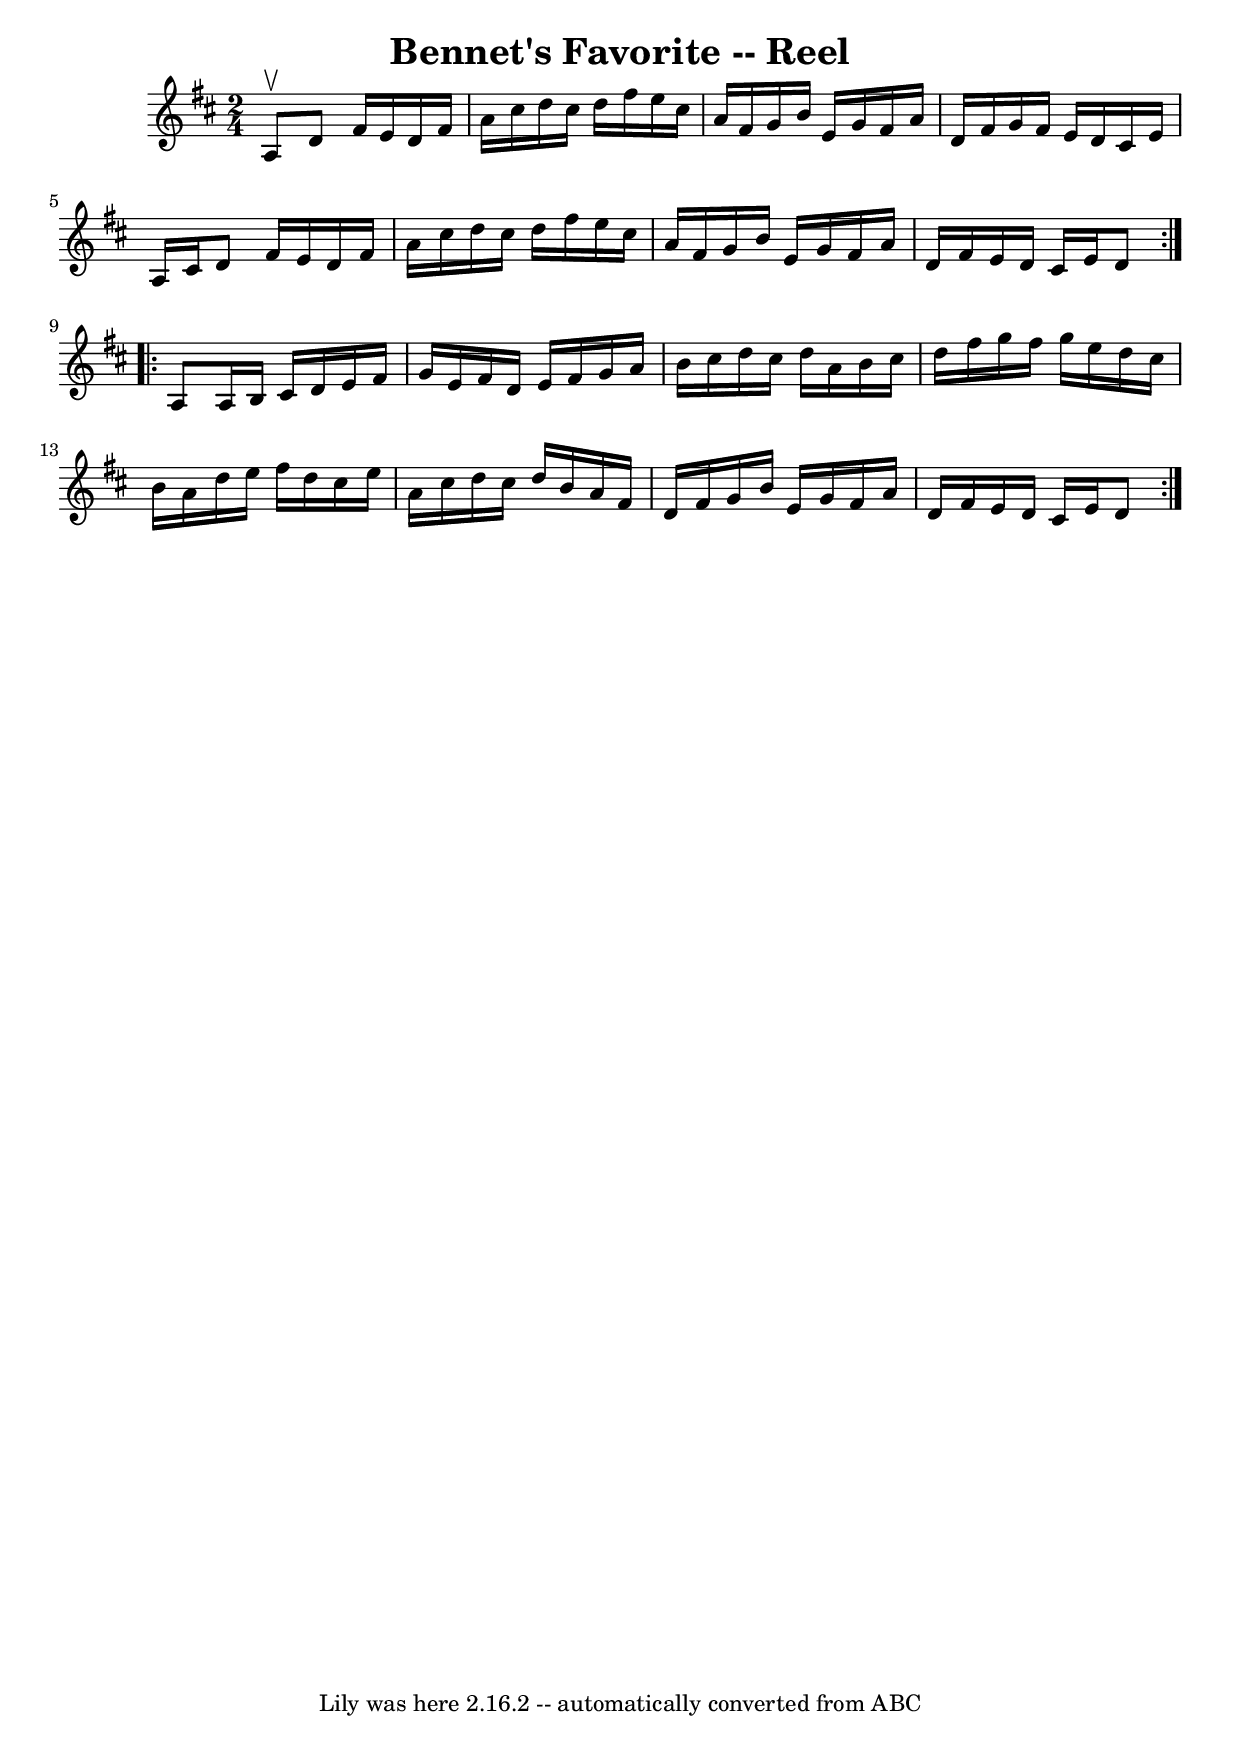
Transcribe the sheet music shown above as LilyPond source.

\version "2.16.2"
\include "Mammoth.ily"
\header {
	%% book = "Ryan's Mammoth Collection"
	crossRefNumber = "1"
	footnotes = ""
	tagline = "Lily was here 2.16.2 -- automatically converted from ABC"
	title = "Bennet's Favorite -- Reel"
}
voicedefault =  {


\repeat volta 2 {
\time 2/4 
\key d \major a8^\upbow |
 d'8 fis'16 e'16 d'16   
 fis'16 a'16 cis''16  |
 d''16 cis''16 d''16 fis''16    
e''16 cis''16 a'16 fis'16  |
 g'16 b'16 e'16 g'16    
fis'16 a'16 d'16 fis'16  |
 g'16 fis'16 e'16 d'16    
cis'16 e'16 a16 cis'16  |
 d'8 fis'16 e'16 d'16    
fis'16 a'16 cis''16  |
 d''16 cis''16 d''16 fis''16    
e''16 cis''16 a'16 fis'16  |
 g'16 b'16 e'16 g'16    
fis'16 a'16 d'16 fis'16  |
 e'16 d'16 cis'16 e'16    
d'8  } \repeat volta 2 { a8  |
 a16 b16 cis'16 d'16    
e'16 fis'16 g'16 e'16  |
 fis'16 d'16 e'16 fis'16    
g'16 a'16 b'16 cis''16  |
 d''16 cis''16 d''16 a'16   
 b'16 cis''16 d''16 fis''16  |
 g''16 fis''16 g''16    
e''16 d''16 cis''16 b'16 a'16  |
 d''16 e''16    
fis''16 d''16 cis''16 e''16 a'16 cis''16  |
 d''16    
cis''16 d''16 b'16 a'16 fis'16 d'16 fis'16  |
 g'16   
 b'16 e'16 g'16 fis'16 a'16 d'16 fis'16  |
 e'16    
d'16 cis'16 e'16 d'8  }   
}

\score{
    <<

	\context Staff="default"
	{
	    \voicedefault 
	}

    >>
	\layout {
	}
	\midi {}
}
